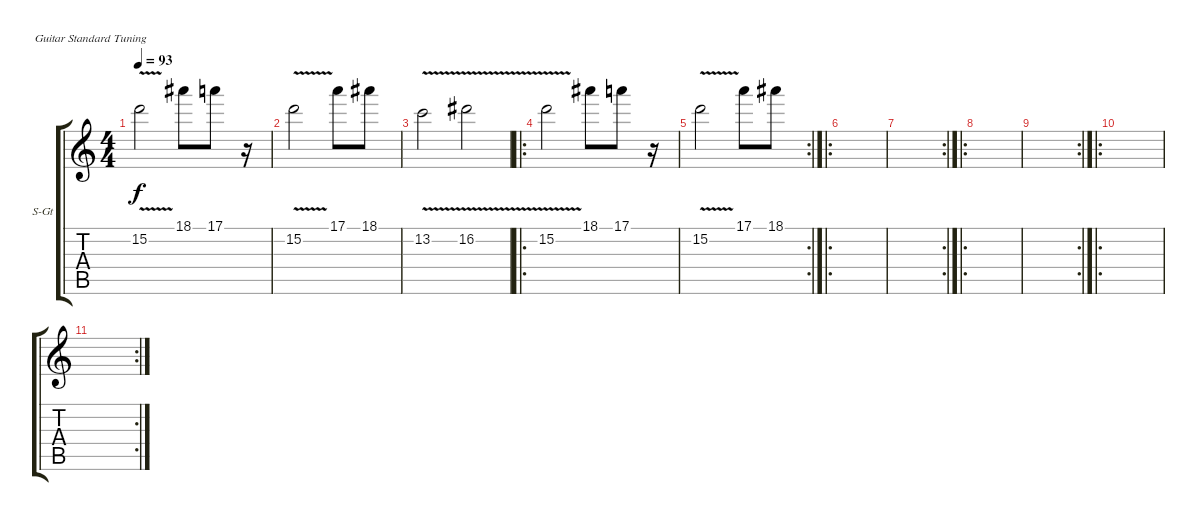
\defaultSystemsLayout 4
\bracketExtendMode groupsimilarinstruments
\firstSystemTrackNameOrientation horizontal
\otherSystemsTrackNameOrientation horizontal
\track ("Steel Guitar" "S-Gt") {instrument acousticguitarsteel}
\staff {score tabs}
\tuning (E4 B3 G3 D3 A2 E2)
\ts (4 4)
\tempo 93
\clef g2
\ks c
15.2{v}.2{dy f} 18.1.8 17.1.8 r.16 |
15.2{v}.2 17.1.8 18.1.8 |
13.2{v}.2 16.2{v}.2 |
\ro
15.2{v}.2 18.1.8 17.1.8 r.16 |
\rc 2
15.2{v}.2 17.1.8 18.1.8 |
\ro
|
\rc 2
|
\ro
|
\rc 2
|
\ro
|
\rc 2
